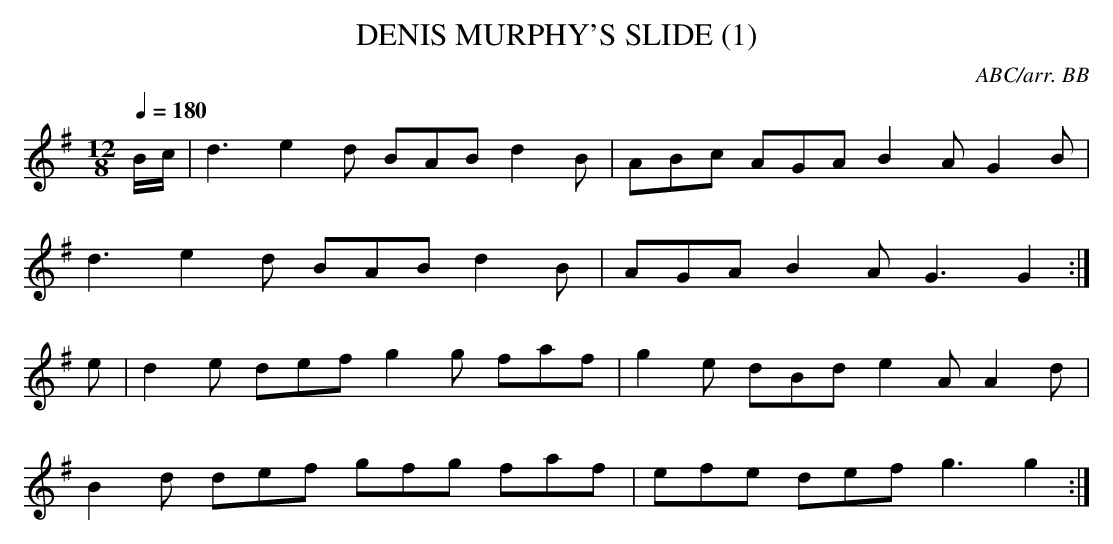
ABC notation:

X:1
T:DENIS MURPHY'S SLIDE (1)
C:ABC/arr. BB
Q:1/4=180
L:1/8
M:12/8
K:G
B/c/|d3 e2d BAB d2B|ABc AGA B2A G2B|
d3 e2d BAB d2B|AGA B2A G3 G2 :|
e|d2e def g2g faf|g2e dBd e2A A2d|
B2d def gfg faf|efe def g3 g2 :|
